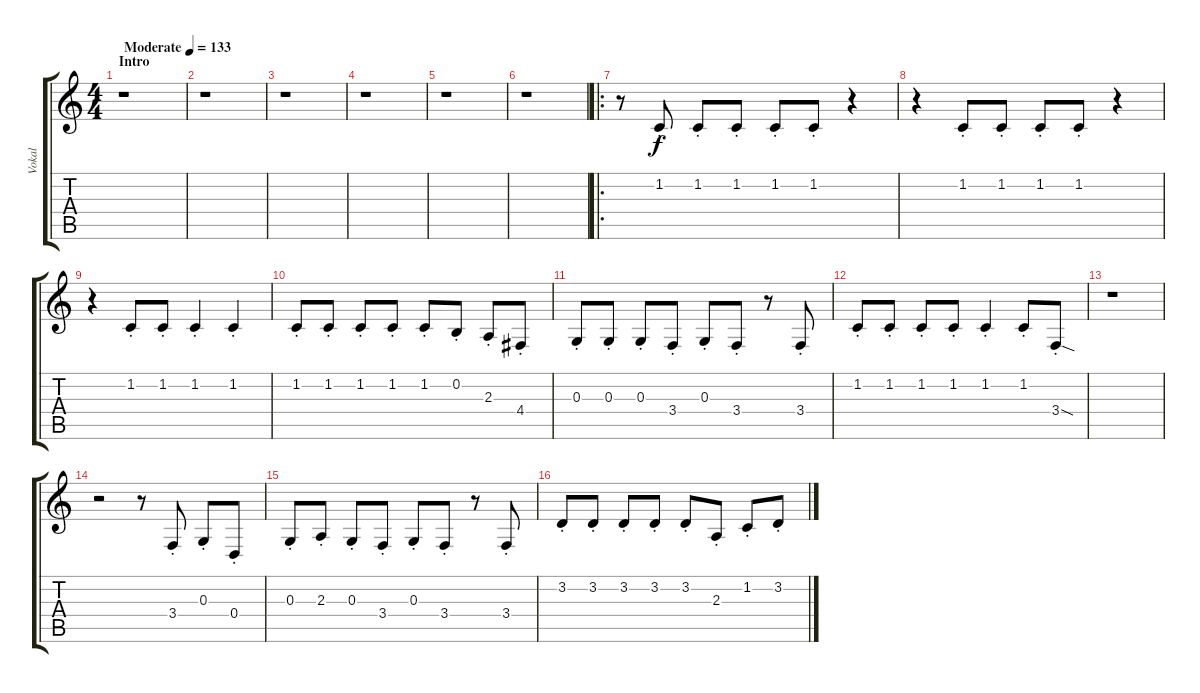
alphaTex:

\track ("Vokal" "Vokal") {instrument choiraahs}
\staff {score tabs}
\tuning (E4 B3 G3 D3 A2 E2) {hide}
\ts (4 4)
\section ("" "Intro")
\tempo (133 "Moderate")
\clef g2
\ks c
r.1{dy f instrument choiraahs} |
r.1 |
r.1 |
r.1 |
r.1 |
r.1 |
\ro
r.8 1.2{st}.8 1.2{st}.8 1.2{st}.8 1.2{st}.8 1.2{st}.8 r.4 |
r.4 1.2{st}.8 1.2{st}.8 1.2{st}.8 1.2{st}.8 r.4 |
r.4 1.2{st}.8 1.2{st}.8 1.2{st}.4 1.2{st}.4 |
1.2{st}.8 1.2{st}.8 1.2{st}.8 1.2{st}.8 1.2{st}.8 0.2{st}.8 2.3{st}.8 4.4{st}.8 |
0.3{st}.8 0.3{st}.8 0.3{st}.8 3.4{st}.8 0.3{st}.8 3.4{st}.8 r.8 3.4{st}.8 |
1.2{st}.8 1.2{st}.8 1.2{st}.8 1.2{st}.8 1.2{st}.4 1.2{st}.8 3.4{sod st}.8 |
r.1 |
r.2 r.8 3.4{st}.8 0.3{st}.8 0.4{st}.8 |
0.3{st}.8 2.3{st}.8 0.3{st}.8 3.4{st}.8 0.3{st}.8 3.4{st}.8 r.8 3.4{st}.8 |
3.2{st}.8 3.2{st}.8 3.2{st}.8 3.2{st}.8 3.2{st}.8 2.3{st}.8 1.2{st}.8 3.2{st}.8
